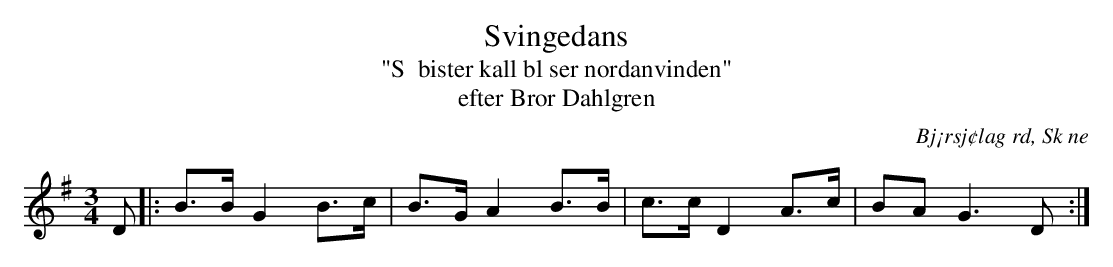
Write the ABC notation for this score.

X:1
T:Svingedans
T:"S  bister kall bl ser nordanvinden"
T:efter Bror Dahlgren
O:Bj¡rsj¢lag rd, Sk ne
M:3/4
L:1/8
Q:1/4=108
K:G
 D |: B>B G2 B>c | B>G A2 B>B | c>c D2 A>c | BA G3 D :|
|:  :|
